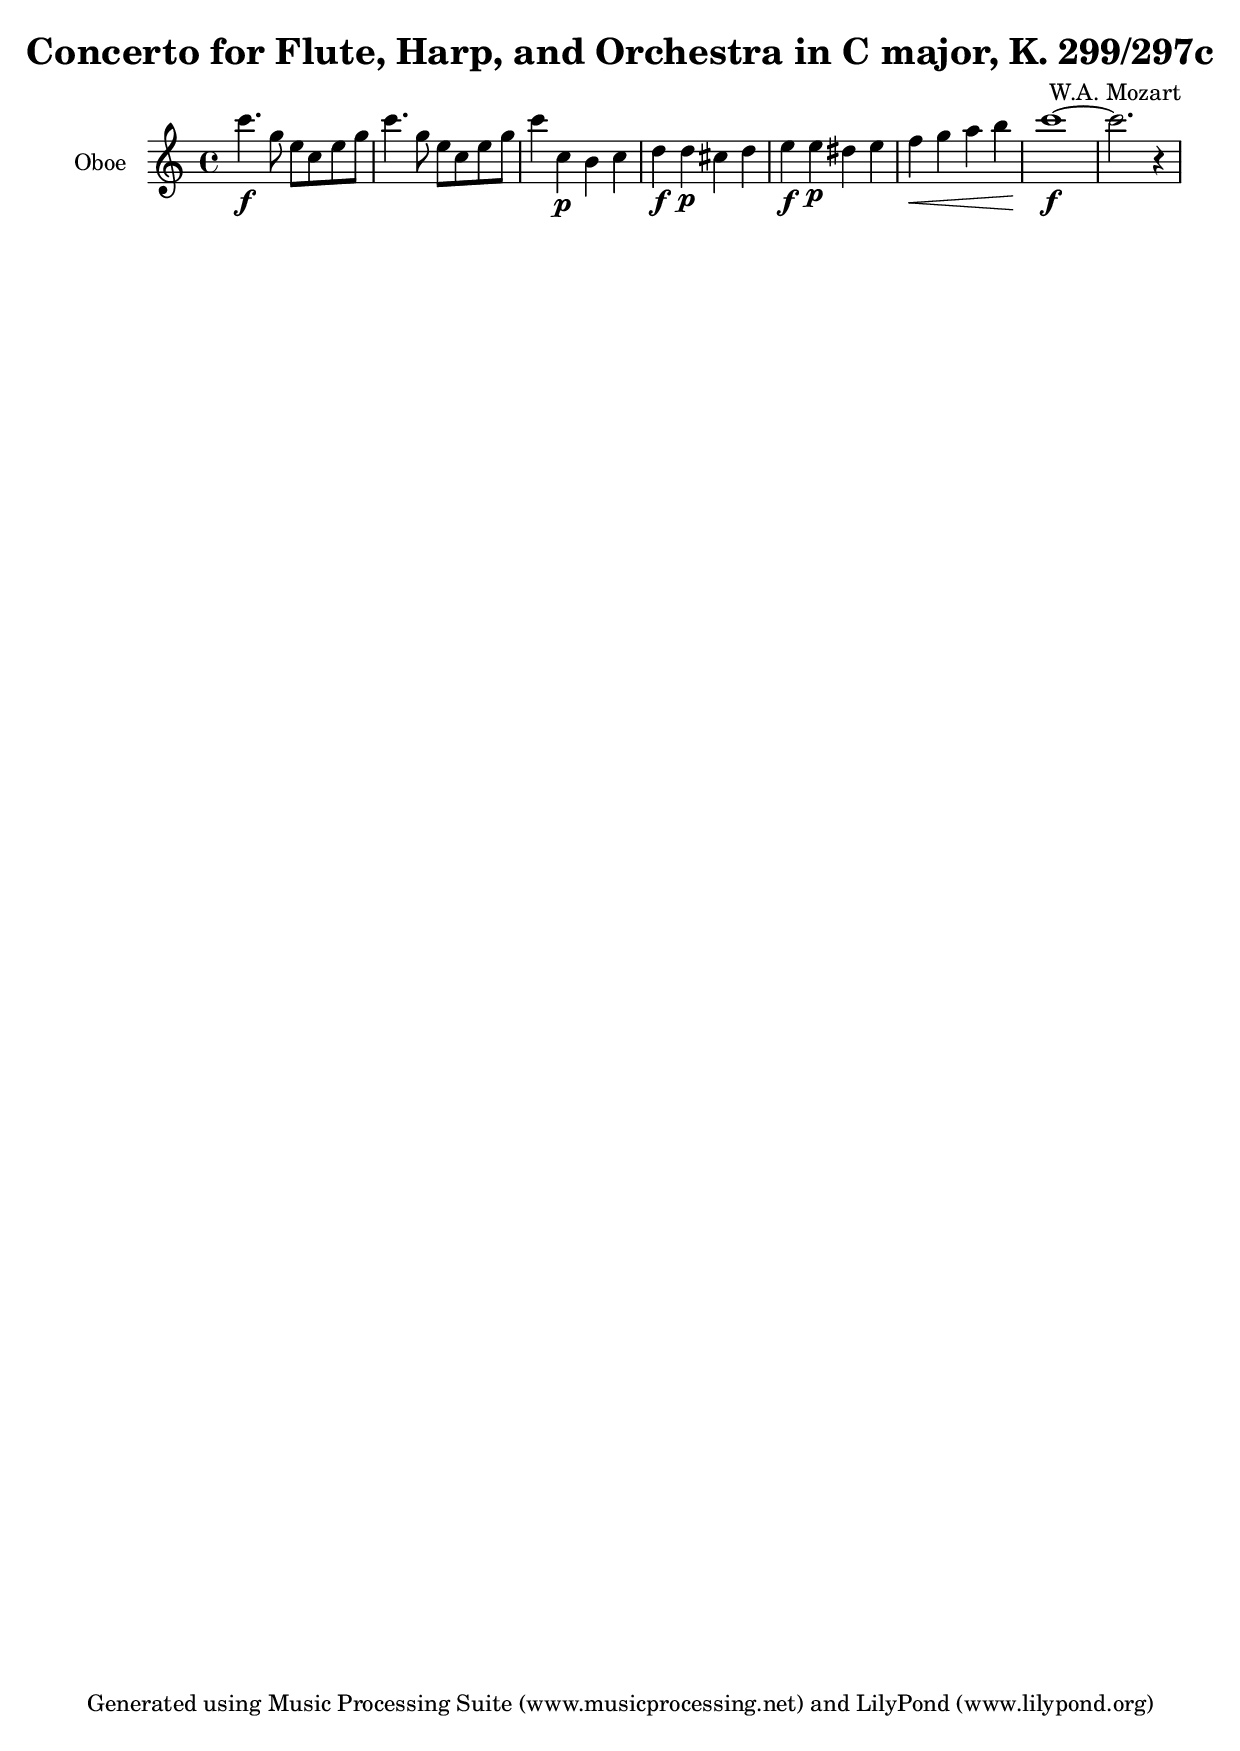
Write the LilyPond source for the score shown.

% Generated using Music Processing Suite (MPS)
\version "2.12.0"
#(set-default-paper-size "a4")

\header {
    title = "Concerto for Flute, Harp, and Orchestra in C major, K. 299/297c"
    composer = "W.A. Mozart"
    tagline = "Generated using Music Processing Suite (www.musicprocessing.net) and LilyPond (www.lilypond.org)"
}

\score {
    <<
        \new Staff {
            \set Staff.instrumentName = #"Oboe"
            \set Staff.shortInstrumentName = #"Ob."
            \set Staff.midiInstrument = #"oboe"
            \clef treble
            \time 4/4
            \key c \major
            c'''4.\f
            g''8
            e''
            c''
            e''
            g''
            c'''4.
            g''8
            e''
            c''
            e''
            g''
            c'''4
            c''\p
            b'
            c''
            d''\f
            d''\p
            cis''
            d''
            e''\f
            e''\p
            dis''
            e''
            f''\<
            g''
            a''
            b''
            c'''1~\f
            c'''2.
            r4
        }

    >>

    \midi {
        \context {
            \Score
            tempoWholesPerMinute = #(ly:make-moment 120 4)
        }
    }
    \layout {
    }
}

